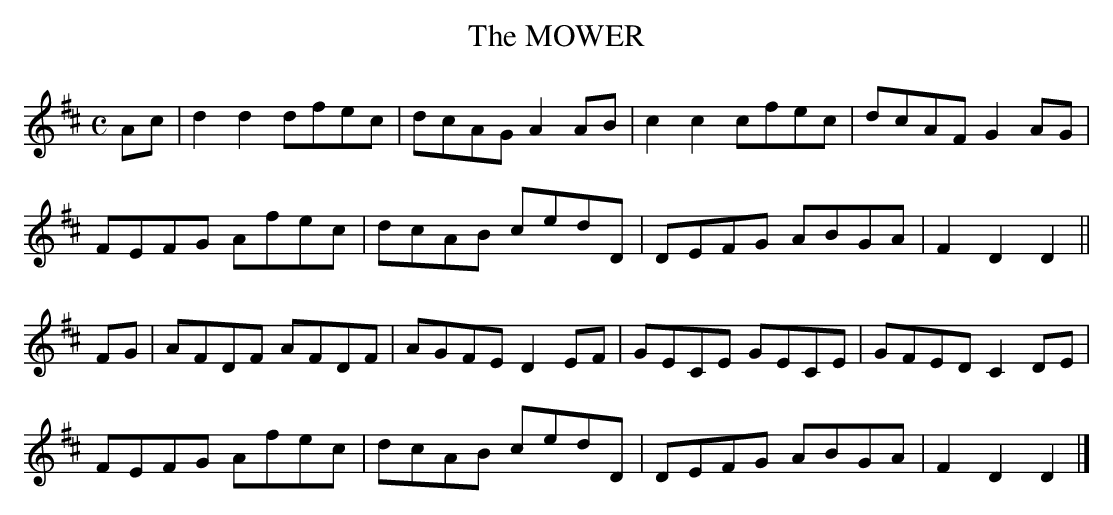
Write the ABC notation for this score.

X:1
T:MOWER, The
Y:"moderate"
M:C
L:1/8
K:D
Ac|d2d2 dfec|dcAG A2AB|c2c2 cfec|dcAF G2AG|
FEFG Afec|dcAB cedD|DEFG ABGA|F2D2D2||
FG|AFDF AFDF|AGFE D2EF|GECE GECE|GFED C2DE|
FEFG Afec|dcAB cedD|DEFG ABGA|F2D2D2|]
